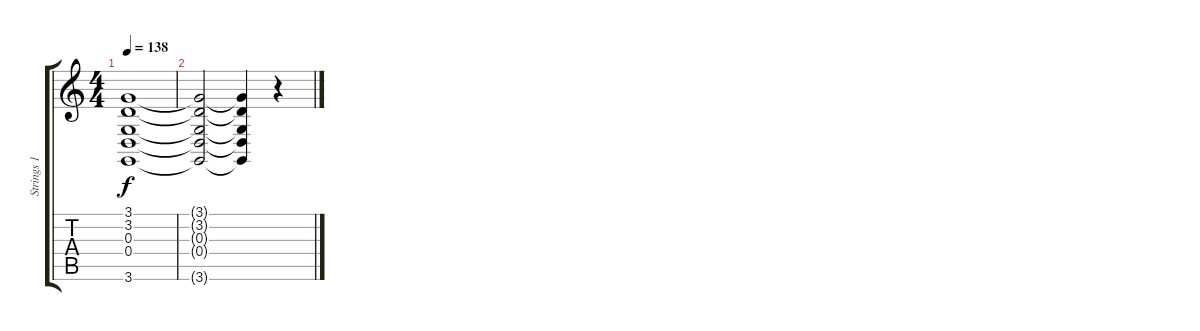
\track ("Strings 1" "Strings 1") {instrument stringensemble1}
\staff {score tabs}
\tuning (E4 B3 G3 D3 A2 E2) {hide}
\ts (4 4)
\tempo 138
\clef g2
\ks c
(3.1{t} 3.2{t} 0.3{t} 0.4{t} 3.6{t}).1{dy f} |
(3.1{t} 3.2{t} 0.3{t} 0.4{t} 3.6{t}).2 (3.1{t} 3.2{t} 0.3{t} 0.4{t} 3.6{t}).4 r.4
